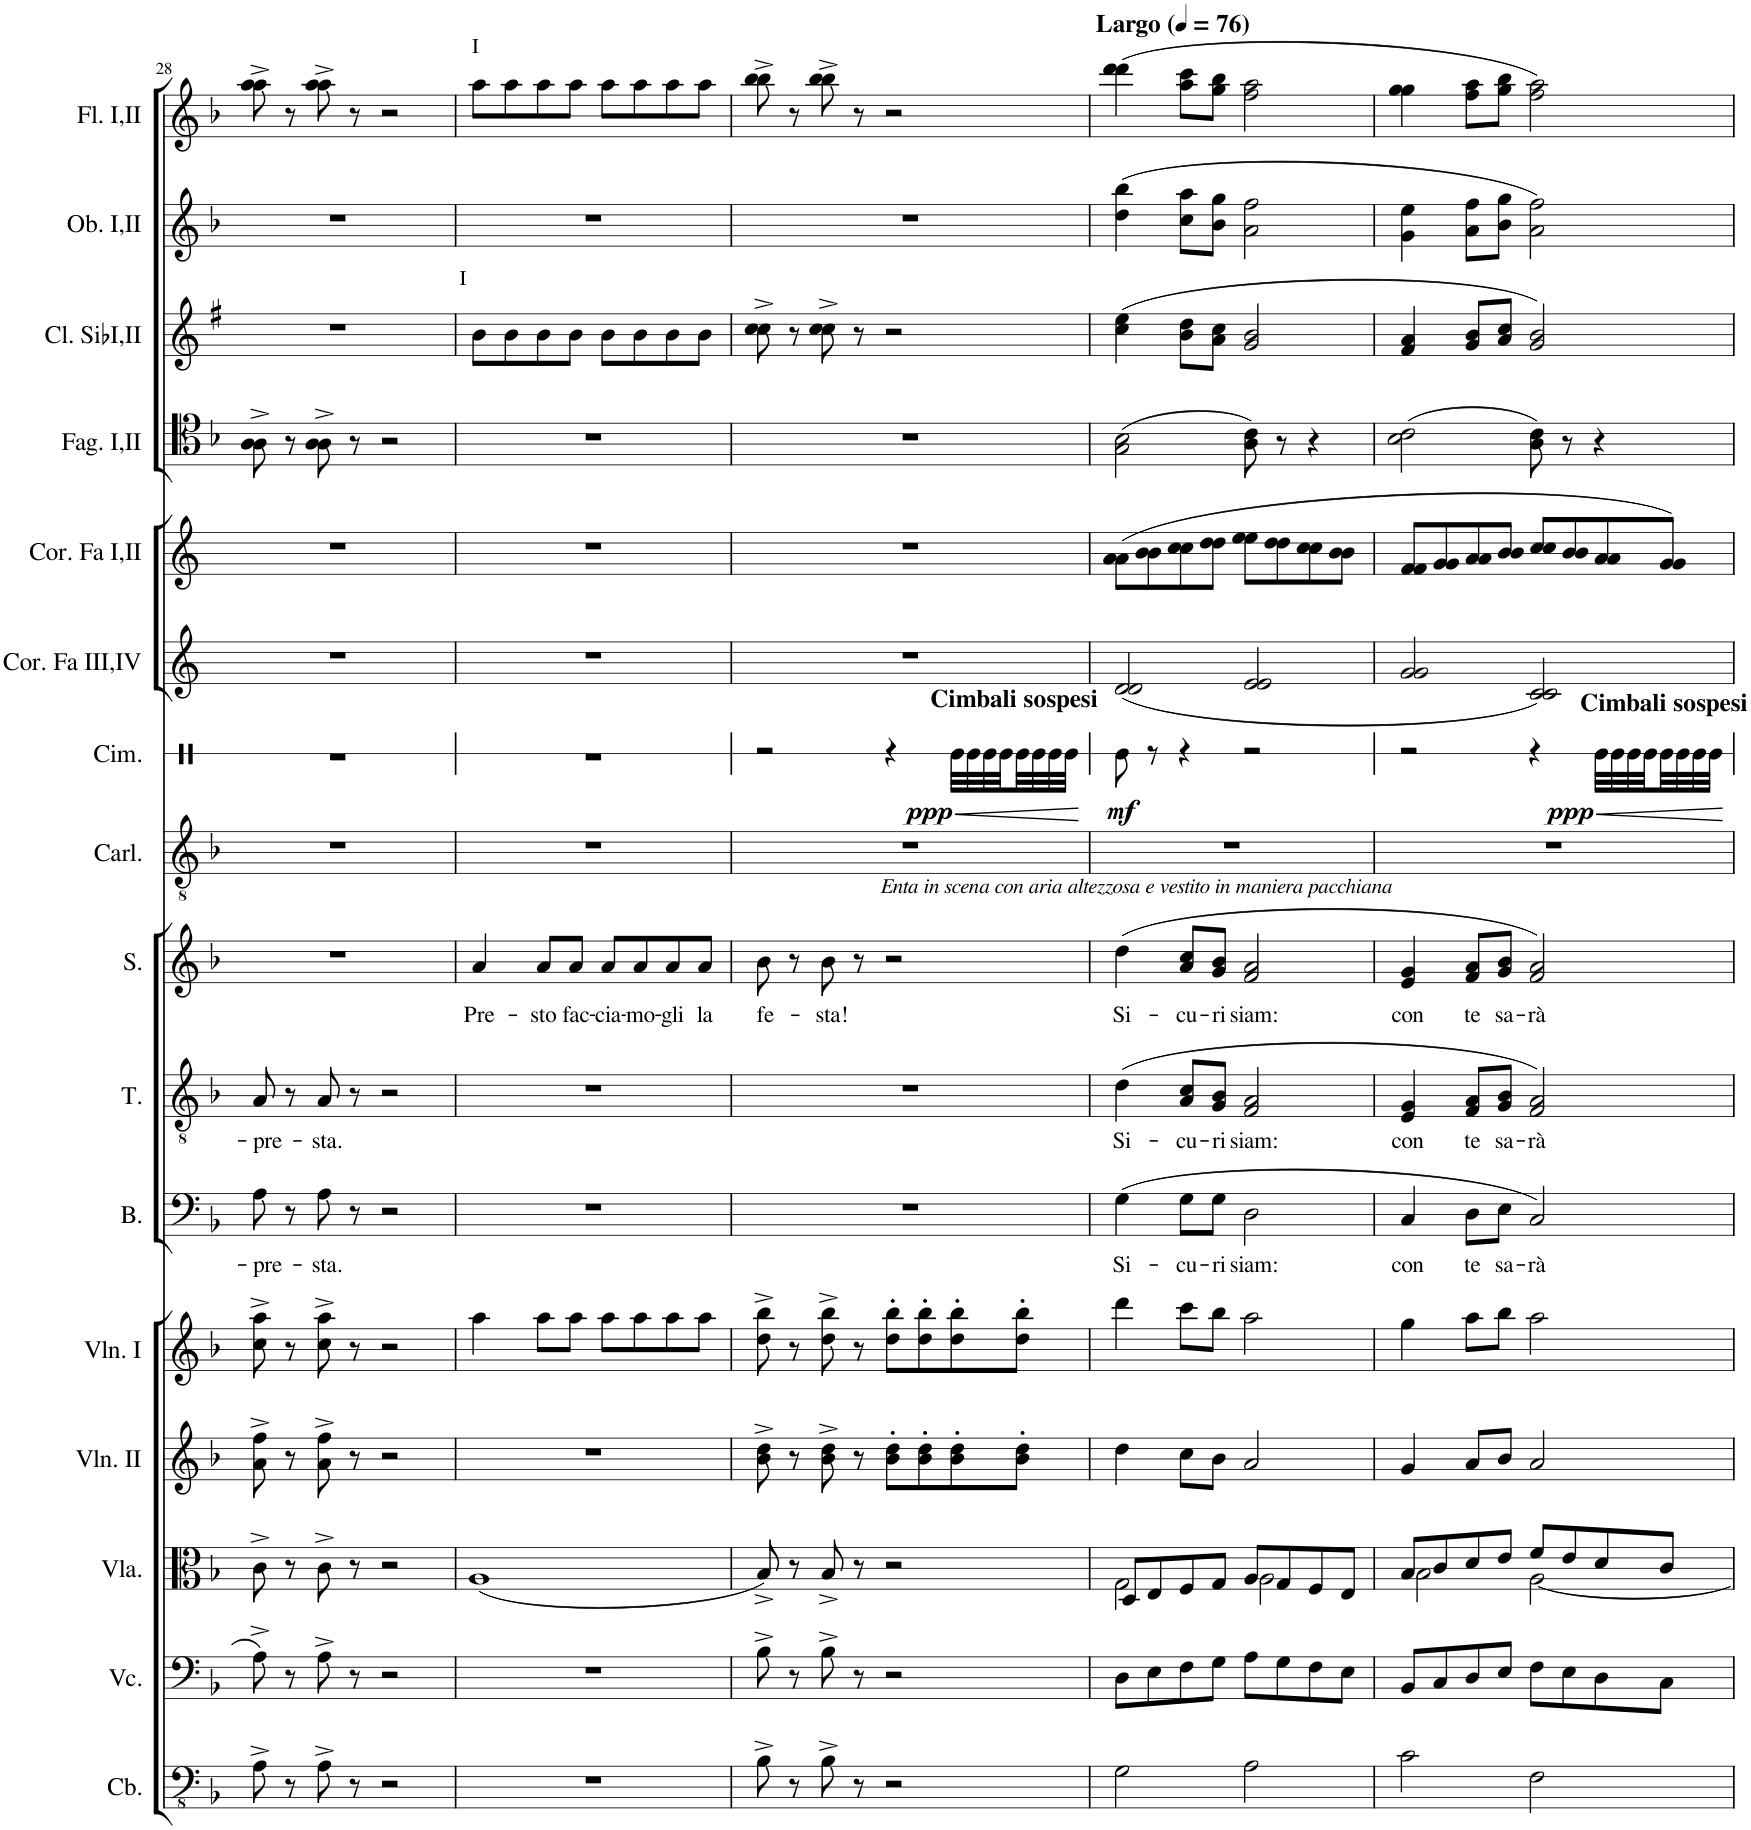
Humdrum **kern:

**kern	**kern	**kern	**kern	**kern	**kern	**text	**kern	**text	**kern	**text	**kern	**kern	**kern	**kern	**kern	**kern
*part14	*part13	*part12	*part11	*part10	*part9	*part9	*part8	*part8	*part7	*part7	*part6	*part5	*part4	*part3	*part2	*part1
*staff14	*staff13	*staff12	*staff11	*staff10	*staff9	*staff9	*staff8	*staff8	*staff7	*staff7	*staff6	*staff5	*staff4	*staff3	*staff2	*staff1
*I"Cb.	*I"Vc.	*I"Vla.	*I"Vln. II	*I"Vln. I	*I"B.	*	*I"T.	*	*I"S.	*	*I"Cor. Fa III,IV	*I"Cor. Fa I,II	*I"Fag. I,II	*I"Cl. Sib I,II	*I"Ob. I,II	*I"Fl. I,II
*I'Cb.	*I'Vc.	*I'Vla.	*I'Vln. II	*I'Vln. I	*I'B.	*	*I'T.	*	*I'S.	*	*I'Cor. Fa III,IV	*I'Cor. Fa I,II	*I'Fag. I,II	*I'Cl. SibI,II	*I'Ob. I,II	*I'Fl. I,II
!!LO:PB:g=z
*clefFv4	*clefF4	*clefC3	*clefG2	*clefG2	*clefF4	*	*clefGv2	*	*clefG2	*	*clefG2	*clefG2	*clefC4	*clefG2	*clefG2	*clefG2
*	*	*	*	*	*	*	*	*	*	*	*Trd4c7	*Trd4c7	*	*Trd1c2	*	*
*k[b-]	*k[b-]	*k[b-]	*k[b-]	*k[b-]	*k[b-]	*	*k[b-]	*	*k[b-]	*	*k[]	*k[]	*k[b-]	*k[f#]	*k[b-]	*k[b-]
*M4/4	*M4/4	*M4/4	*M4/4	*M4/4	*M4/4	*	*M4/4	*	*M4/4	*	*M4/4	*M4/4	*M4/4	*M4/4	*M4/4	*M4/4
=28	=28	=28	=28	=28	=28	=28	=28	=28	=28	=28	=28	=28	=28	=28	=28	=28
!	!	!	!	!	!	!LO:LY:b	!	!LO:LY:b	!	!	!	!	!	!	!	!
8AA^\	8A^\	8c^\	8a\^ 8ff\^	8cc\^ 8aa\^	8A\	-pre-	8A/	-pre-	1r	.	1r	1r	8A\^ 8A\^	1r	1r	8aa\^ 8aa\^
8r	8r	8r	8r	8r	8r	.	8r	.	.	.	.	.	8r	.	.	8r
!	!	!	!	!	!	!LO:LY:b	!	!LO:LY:b	!	!	!	!	!	!	!	!
8AA^\	8A^\	8c^\	8a\^ 8ff\^	8cc\^ 8aa\^	8A\	-sta.	8A/	-sta.	.	.	.	.	8A\^ 8A\^	.	.	8aa\^ 8aa\^
8r	8r	8r	8r	8r	8r	.	8r	.	.	.	.	.	8r	.	.	8r
2r	2r	2r	2r	2r	2r	.	2r	.	.	.	.	.	2r	.	.	2r
=29	=29	=29	=29	=29	=29	=29	=29	=29	=29	=29	=29	=29	=29	=29	=29	=29
!	!	!	!	!	!	!	!	!	!	!	!	!	!	!	!	!LO:TX:a:t=I
!	!	!	!	!	!	!	!	!	!	!	!	!	!	!LO:TX:a:t=I	!	!
!	!	!	!	!	!	!	!	!	!	!LO:LY:b	!	!	!	!	!	!
1r	1r	(1A	1r	4aa\	1r	.	1r	.	4a/	Pre-	1r	1r	1r	8b\L	1r	8aa\L
.	.	.	.	.	.	.	.	.	.	.	.	.	.	8b\	.	8aa\
!	!	!	!	!	!	!	!	!	!	!LO:LY:b	!	!	!	!	!	!
.	.	.	.	8aa\L	.	.	.	.	8a/L	-sto	.	.	.	8b\	.	8aa\
!	!	!	!	!	!	!	!	!	!	!LO:LY:b	!	!	!	!	!	!
.	.	.	.	8aa\J	.	.	.	.	8a/J	fac-	.	.	.	8b\J	.	8aa\J
!	!	!	!	!	!	!	!	!	!	!LO:LY:b	!	!	!	!	!	!
.	.	.	.	8aa\L	.	.	.	.	8a/L	-cia-	.	.	.	8b\L	.	8aa\L
!	!	!	!	!	!	!	!	!	!	!LO:LY:b	!	!	!	!	!	!
.	.	.	.	8aa\	.	.	.	.	8a/	-mo-	.	.	.	8b\	.	8aa\
!	!	!	!	!	!	!	!	!	!	!LO:LY:b	!	!	!	!	!	!
.	.	.	.	8aa\	.	.	.	.	8a/	-gli	.	.	.	8b\	.	8aa\
!	!	!	!	!	!	!	!	!	!	!LO:LY:b	!	!	!	!	!	!
.	.	.	.	8aa\J	.	.	.	.	8a/J	la	.	.	.	8b\J	.	8aa\J
=30	=30	=30	=30	=30	=30	=30	=30	=30	=30	=30	=30	=30	=30	=30	=30	=30
!	!	!	!	!	!	!	!	!	!	!LO:LY:b	!	!	!	!	!	!
8BB-^\	8B-^\	8B-^/)	8b-\^ 8dd\^	8dd\^ 8bb-\^	1r	.	1r	.	8b-\	fe-	1r	1r	1r	8cc\^ 8cc\^	1r	8bb-\^ 8bb-\^
8r	8r	8r	8r	8r	.	.	.	.	8r	.	.	.	.	8r	.	8r
!	!	!	!	!	!	!	!	!	!	!LO:LY:b	!	!	!	!	!	!
8BB-^\	8B-^\	8B-^/	8b-\^ 8dd\^	8dd\^ 8bb-\^	.	.	.	.	8b-\	-sta!	.	.	.	8cc\^ 8cc\^	.	8bb-\^ 8bb-\^
8r	8r	8r	8r	8r	.	.	.	.	8r	.	.	.	.	8r	.	8r
2r	2r	2r	8b-\' 8dd\'L	8dd\' 8bb-\'L	.	.	.	.	2r	.	.	.	.	2r	.	2r
.	.	.	8b-\' 8dd\'	8dd\' 8bb-\'	.	.	.	.	.	.	.	.	.	.	.	.
.	.	.	8b-\' 8dd\'	8dd\' 8bb-\'	.	.	.	.	.	.	.	.	.	.	.	.
.	.	.	8b-\' 8dd\'J	8dd\' 8bb-\'J	.	.	.	.	.	.	.	.	.	.	.	.
=31	=31	=31	=31	=31	=31	=31	=31	=31	=31	=31	=31	=31	=31	=31	=31	=31
*	*	*^	*	*	*	*	*	*	*	*	*	*	*	*	*	*
!	!	!	!	!	!	!	!LO:LY:b	!	!LO:LY:b	!	!LO:LY:b	!	!	!	!	!	!
2GG\	8D\L	8D/L	2G\	4dd\	4ddd\	(4G\	Si-	(4d\	Si-	(4dd\	Si-	(2d/ 2d/	(8a\ 8a\L	(2G\ 2B-\	(4cc\ 4ee\	(4dd\ 4bb-\	(4ddd\ 4ddd\
.	8E\	8E/	.	.	.	.	.	.	.	.	.	.	8b\ 8b\	.	.	.	.
!	!	!	!	!	!	!	!LO:LY:b	!	!LO:LY:b	!	!LO:LY:b	!	!	!	!	!	!
.	8F\	8F/	.	8cc\L	8ccc\L	8G\L	-cu-	8A/ 8c/L	-cu-	8a/ 8cc/L	-cu-	.	8cc\ 8cc\	.	8b\ 8dd\L	8cc\ 8aa\L	8aa\ 8ccc\L
!	!	!	!	!	!	!	!LO:LY:b	!	!LO:LY:b	!	!LO:LY:b	!	!	!	!	!	!
.	8G\J	8G/J	.	8b-\J	8bb-\J	8G\J	-ri	8G/ 8B-/J	-ri	8g/ 8b-/J	-ri	.	8dd\ 8dd\J	.	8a\ 8cc\J	8b-\ 8gg\J	8gg\ 8bb-\J
!	!	!	!	!	!	!	!LO:LY:b	!	!LO:LY:b	!	!LO:LY:b	!	!	!	!	!	!
2AA\	8A\L	8A/L	2A\	2a/	2aa\	2D\	siam:	2F/ 2A/	siam:	2f/ 2a/	siam:	2e/ 2e/	8ee\ 8ee\L	8A\ 8c\)	2g/ 2b/	2a\ 2ff\	2ff\ 2aa\
.	8G\	8G/	.	.	.	.	.	.	.	.	.	.	8dd\ 8dd\	8r	.	.	.
.	8F\	8F/	.	.	.	.	.	.	.	.	.	.	8cc\ 8cc\	4r	.	.	.
.	8E\J	8E/J	.	.	.	.	.	.	.	.	.	.	8b\ 8b\J	.	.	.	.
=32	=32	=32	=32	=32	=32	=32	=32	=32	=32	=32	=32	=32	=32	=32	=32	=32	=32
!	!	!	!	!	!	!	!LO:LY:b	!	!LO:LY:b	!	!LO:LY:b	!	!	!	!	!	!
2C\	8BB-/L	8B-/L	2B-\	4g/	4gg\	4C/	con	4E/ 4G/	con	4e/ 4g/	con	2g/ 2g/	8f/ 8f/L	(2B-\ 2c\	4f#/ 4a/	4g\ 4ee\	4gg\ 4gg\
.	8C/	8c/	.	.	.	.	.	.	.	.	.	.	8g/ 8g/	.	.	.	.
!	!	!	!	!	!	!	!LO:LY:b	!	!LO:LY:b	!	!LO:LY:b	!	!	!	!	!	!
.	8D/	8d/	.	8a/L	8aa\L	8D\L	te	8F/ 8A/L	te	8f/ 8a/L	te	.	8a/ 8a/	.	8g/ 8b/L	8a\ 8ff\L	8ff\ 8aa\L
!	!	!	!	!	!	!	!LO:LY:b	!	!LO:LY:b	!	!LO:LY:b	!	!	!	!	!	!
.	8E/J	8e/J	.	8b-/J	8bb-\J	8E\J	sa-	8G/ 8B-/J	sa-	8g/ 8b-/J	sa-	.	8b/ 8b/J	.	8a/ 8cc/J	8b-\ 8gg\J	8gg\ 8bb-\J
!	!	!	!	!	!	!	!LO:LY:b	!	!LO:LY:b	!	!LO:LY:b	!	!	!	!	!	!
2FF\	8F\L	8f/L	[2A\	2a/	2aa\	2C/)	-rà	2F/ 2A/)	-rà	2f/ 2a/)	-rà	2c/ 2c/)	8cc/ 8cc/L	8A\ 8c\)	2g/ 2b/)	2a\ 2ff\)	2ff\ 2aa\)
.	8E\	8e/	.	.	.	.	.	.	.	.	.	.	8b/ 8b/	8r	.	.	.
.	8D\	8d/	.	.	.	.	.	.	.	.	.	.	8a/ 8a/	4r	.	.	.
.	8C\J	8c/J	.	.	.	.	.	.	.	.	.	.	8g/ 8g/J)	.	.	.	.
*	*	*v	*v	*	*	*	*	*	*	*	*	*	*	*	*	*	*
=	=	=	=	=	=	=	=	=	=	=	=	=	=	=	=	=
*-	*-	*-	*-	*-	*-	*-	*-	*-	*-	*-	*-	*-	*-	*-	*-	*-
